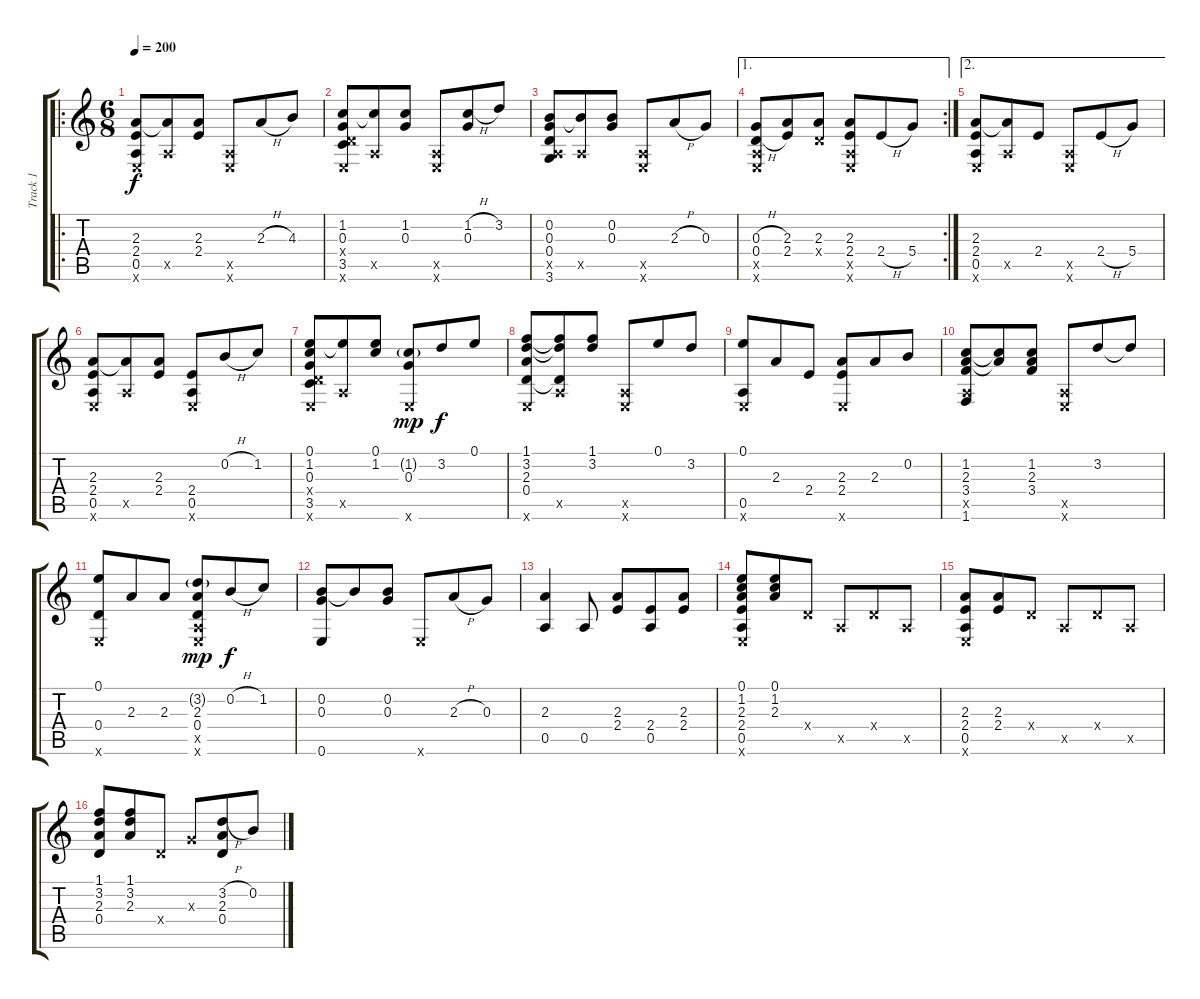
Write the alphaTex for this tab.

\track ("Track 1" "Track 1") {instrument acousticguitarsteel}
\staff {score tabs}
\tuning (E4 B3 G3 D3 A2 E2) {hide}
\ro
\ts (6 8)
\tempo 200
\clef g2
\ks c
(2.3 2.4 0.5 0.6{x}).8{dy f} (2.3{t} 0.5{x}).8 (2.3 2.4).8 (0.5{x} 0.6{x}).8 2.3{h}.8 4.3.8 |
(1.2 0.3 0.4{x} 3.5 0.6{x}).8 (1.2{t} 0.5{x}).8 (1.2 0.3).8 (0.5{x} 0.6{x}).8 (1.2{h} 0.3).8 3.2.8 |
(0.2 0.3 0.4 0.5{x} 3.6).8 (0.2{t} 0.5{x}).8 (0.2 0.3).8 (0.5{x} 0.6{x}).8 2.3{h}.8 0.3.8 |
\ae 1
\rc 2
(0.3{h} 0.4{h} 0.5{x} 0.6{x}).8 (2.3 2.4).8 (2.3 0.4{x}).8 (2.3 2.4 0.5{x} 0.6{x}).8 2.4{h}.8 5.4.8 |
\ae 2
(2.3 2.4 0.5 0.6{x}).8 (2.3{t} 0.5{x}).8 2.4.8 (0.5{x} 0.6{x}).8 2.4{h}.8 5.4.8 |
(2.3 2.4 0.5 0.6{x}).8 (2.3{t} 0.5{x}).8 (2.3 2.4).8 (2.4 0.5 0.6{x}).8 0.2{h}.8 1.2.8 |
(0.1 1.2 0.3 0.4{x} 3.5 0.6{x}).8 (0.1{t} 0.5{x}).8 (0.1 1.2).8 (1.2{g} 0.3 0.6{x}).8{dy mp} 3.2.8{dy f} 0.1.8 |
(1.1 3.2 2.3 0.4 0.6{x}).8 (1.1{t} 3.2{t} 0.4{t} 0.5{x}).8 (1.1 3.2).8 (0.5{x} 0.6{x}).8 0.1.8 3.2.8 |
(0.1 0.5 0.6{x}).8 2.3.8 2.4.8 (2.3 2.4 0.6{x}).8 2.3.8 0.2.8 |
(1.2 2.3 3.4 0.5{x} 1.6).8 (1.2{t} 2.3{t}).8 (1.2 2.3 3.4).8 (0.5{x} 0.6{x}).8 3.2.8 3.2{t}.8 |
(0.1 0.4 0.6{x}).8 2.3.8 2.3.8 (3.2{g} 2.3 0.4 0.5{x} 0.6{x}).8{dy mp} 0.2{h}.8{dy f} 1.2.8 |
(0.2 0.3 0.6).8 0.2{t}.8 (0.2 0.3).8 0.6{x}.8 2.3{h}.8 0.3.8 |
(2.3 0.5).4 0.5.8 (2.3 2.4).8 (2.4 0.5).8 (2.3 2.4).8 |
(0.1 1.2 2.3 2.4 0.5 0.6{x}).8 (0.1 1.2 2.3).8 0.4{x}.8 0.5{x}.8 0.4{x}.8 0.5{x}.8 |
(2.3 2.4 0.5 0.6{x}).8 (2.3 2.4).8 0.4{x}.8 0.5{x}.8 0.4{x}.8 0.5{x}.8 |
(1.1 3.2 2.3 0.4).8 (1.1 3.2 2.3).8 0.4{x}.8 0.3{x}.8 (3.2{h} 2.3 0.4).8 0.2.8
